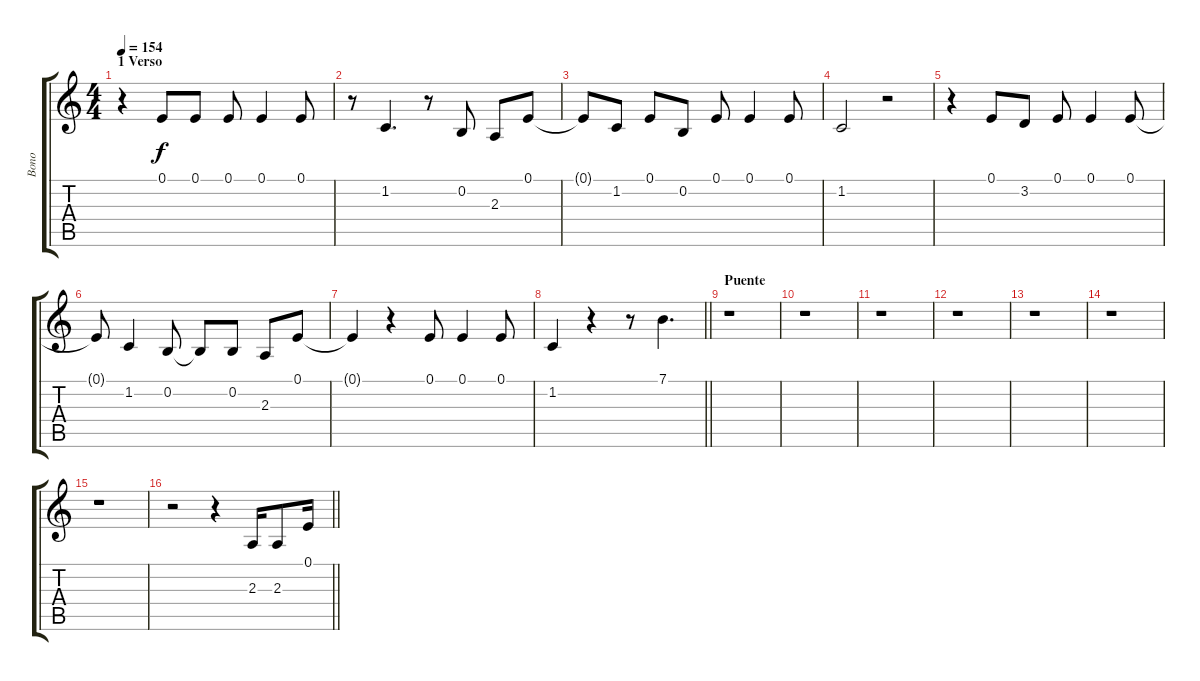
\track ("Bono" "Bono") {instrument acousticgrandpiano}
\staff {score tabs}
\tuning (E4 B3 G3 D3 A2 E2) {hide}
\ts (4 4)
\section ("" "1 Verso")
\tempo 154
\clef g2
\ks c
r.4{dy f} 0.1.8 0.1.8 0.1.8 0.1.4 0.1.8 |
r.8 1.2.4{d} r.8 0.2.8 2.3.8 0.1.8 |
0.1{t}.8 1.2.8 0.1.8 0.2.8 0.1.8 0.1.4 0.1.8 |
1.2.2 r.2 |
r.4 0.1.8 3.2.8 0.1.8 0.1.4 0.1.8 |
0.1{t}.8 1.2.4 0.2.8 0.2{t}.8 0.2.8 2.3.8 0.1.8 |
0.1{t}.4 r.4 0.1.8 0.1.4 0.1.8 |
\barLineRight lightlight
1.2.4 r.4 r.8 7.1.4{d} |
\section ("" "Puente")
r.1 |
r.1 |
r.1 |
r.1 |
r.1 |
r.1 |
r.1 |
\barLineRight lightlight
r.2 r.4 2.3.16 2.3.8 0.1.16
